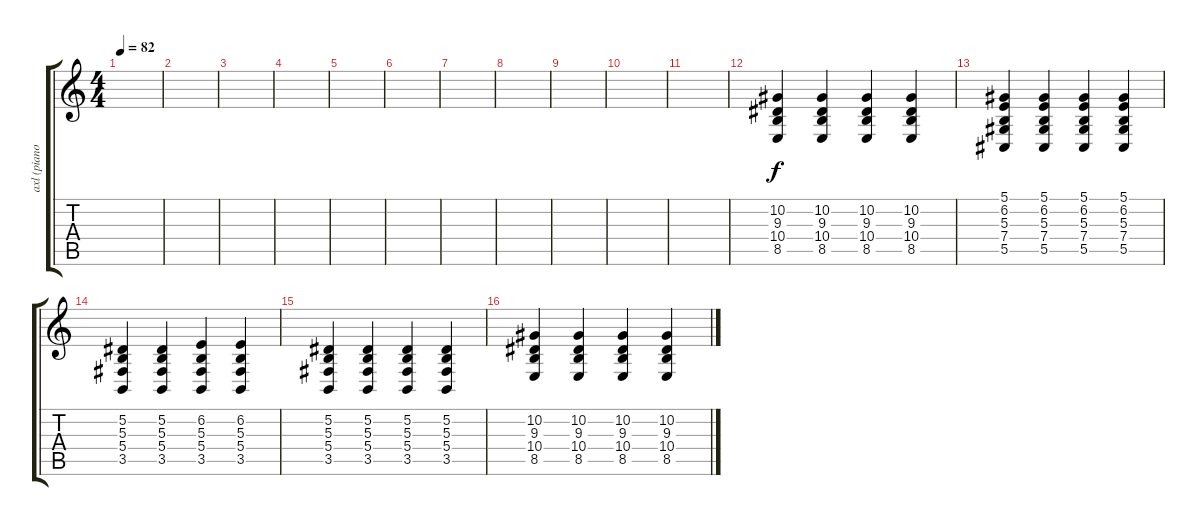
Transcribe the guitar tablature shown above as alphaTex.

\track ("axl (piano)" "axl (piano") {instrument acousticgrandpiano}
\staff {score tabs}
\tuning (Eb4 Bb3 Gb3 Db3 Ab2 Eb2) {hide}
\ts (4 4)
\tempo 82
\clef g2
\ks c
|
|
|
|
|
|
|
|
|
|
|
(10.2 9.3 10.4 8.5).4 (10.2 9.3 10.4 8.5).4 (10.2 9.3 10.4 8.5).4 (10.2 9.3 10.4 8.5).4 |
(5.1 6.2 5.3 7.4 5.5).4 (5.1 6.2 5.3 7.4 5.5).4 (5.1 6.2 5.3 7.4 5.5).4 (5.1 6.2 5.3 7.4 5.5).4 |
(5.2 5.3 5.4 3.5).4 (5.2 5.3 5.4 3.5).4 (6.2 5.3 5.4 3.5).4 (6.2 5.3 5.4 3.5).4 |
(5.2 5.3 5.4 3.5).4 (5.2 5.3 5.4 3.5).4 (5.2 5.3 5.4 3.5).4 (5.2 5.3 5.4 3.5).4 |
(10.2 9.3 10.4 8.5).4 (10.2 9.3 10.4 8.5).4 (10.2 9.3 10.4 8.5).4 (10.2 9.3 10.4 8.5).4
